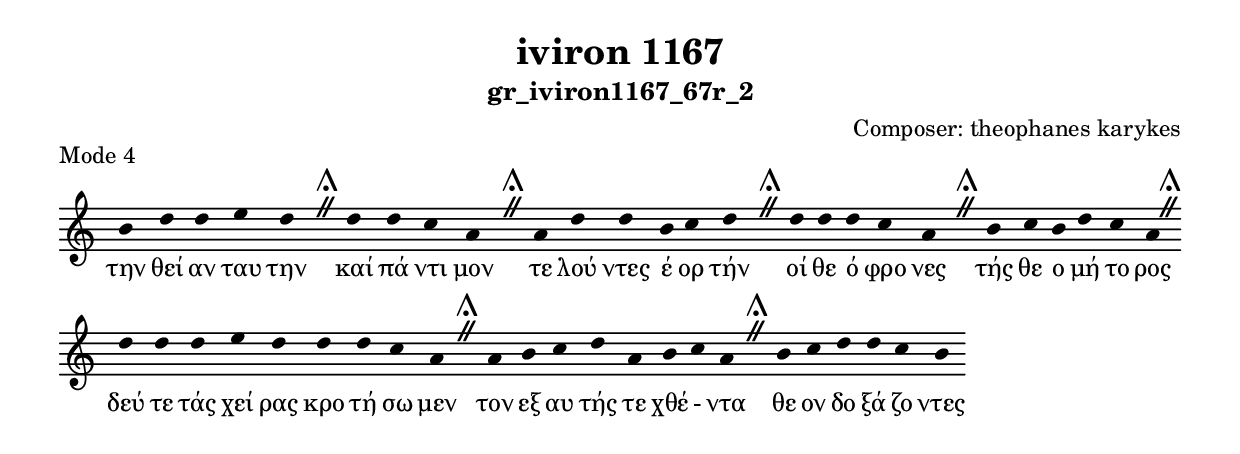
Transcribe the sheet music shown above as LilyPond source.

\include "gregorian.ly"

	\header {
 	  title = "iviron 1167"
	  subtitle = "gr_iviron1167_67r_2"
	  composer = "Composer: theophanes karykes"
	  piece = "Mode 4"
	}

	chant = {
	  b'4 d''4 d''4 e''4 d''4 \divisioMaior
 d''4 d''4 c''4 a'4 \divisioMaior
 a'4 d''4 d''4 b'4 c''4 d''4 \divisioMaior
 d''4 d''4 d''4 c''4 a'4 \divisioMaior
 b'4 c''4 b'4 d''4 c''4 a'4 \divisioMaior
 d''4 d''4 d''4 e''4 d''4 d''4 d''4 c''4 a'4 \divisioMaior
 a'4 b'4 c''4 d''4 a'4 b'4 c''4 a'4 \divisioMaior
 b'4 c''4 d''4 d''4 c''4 b'4\finalis
	}

	verba = \lyricmode {την θεί αν ταυ την 
καί πά ντι μον 
τε λού ντες έ ορ τήν 
οί θε ό φρο νες 
τής θε ο μή το ρος 
δεύ τε τάς χεί ρας κρο τή σω μεν 
τον εξ αυ τής τε χθέ - ντα 
θε ον δο ξά ζο ντες 
	}


	\score {
	  \new Staff <<
	  \new Voice = "melody" \chant
	  \new Lyrics = "one" \lyricsto melody \verba
	  >>
	  \layout {
	    \context {
	      \Staff
	      \remove "Time_signature_engraver"
	      \remove "Bar_engraver"
	    }
	    \context {
	      \Voice
	      \remove "Stem_engraver"
	    }
	  }
	}